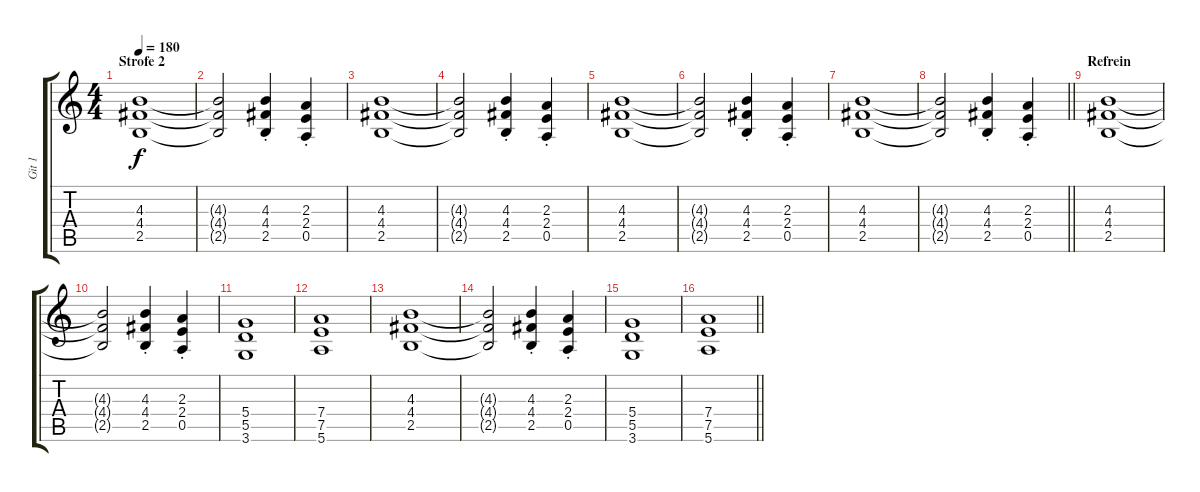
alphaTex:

\track ("Git 1" "Git 1") {instrument distortionguitar}
\staff {score tabs}
\tuning (E4 B3 G3 D3 A2 E2) {hide}
\ts (4 4)
\section ("" "Strofe 2")
\tempo 180
\clef g2
\ks c
(4.3 4.4 2.5).1{dy f} |
(4.3{t} 4.4{t} 2.5{t}).2 (4.3 4.4 2.5{st}).4 (2.3 2.4 0.5{st}).4 |
(4.3 4.4 2.5).1 |
(4.3{t} 4.4{t} 2.5{t}).2 (4.3 4.4 2.5{st}).4 (2.3 2.4 0.5{st}).4 |
(4.3 4.4 2.5).1 |
(4.3{t} 4.4{t} 2.5{t}).2 (4.3 4.4 2.5{st}).4 (2.3 2.4 0.5{st}).4 |
(4.3 4.4 2.5).1 |
\barLineRight lightlight
(4.3{t} 4.4{t} 2.5{t}).2 (4.3 4.4 2.5{st}).4 (2.3 2.4 0.5{st}).4 |
\section ("" "Refrein")
(4.3 4.4 2.5).1 |
(4.3{t} 4.4{t} 2.5{t}).2 (4.3 4.4 2.5{st}).4 (2.3 2.4 0.5{st}).4 |
(5.4 5.5 3.6).1 |
(7.4 7.5 5.6).1 |
(4.3 4.4 2.5).1 |
(4.3{t} 4.4{t} 2.5{t}).2 (4.3 4.4 2.5{st}).4 (2.3 2.4 0.5{st}).4 |
(5.4 5.5 3.6).1 |
\barLineRight lightlight
(7.4 7.5 5.6).1
